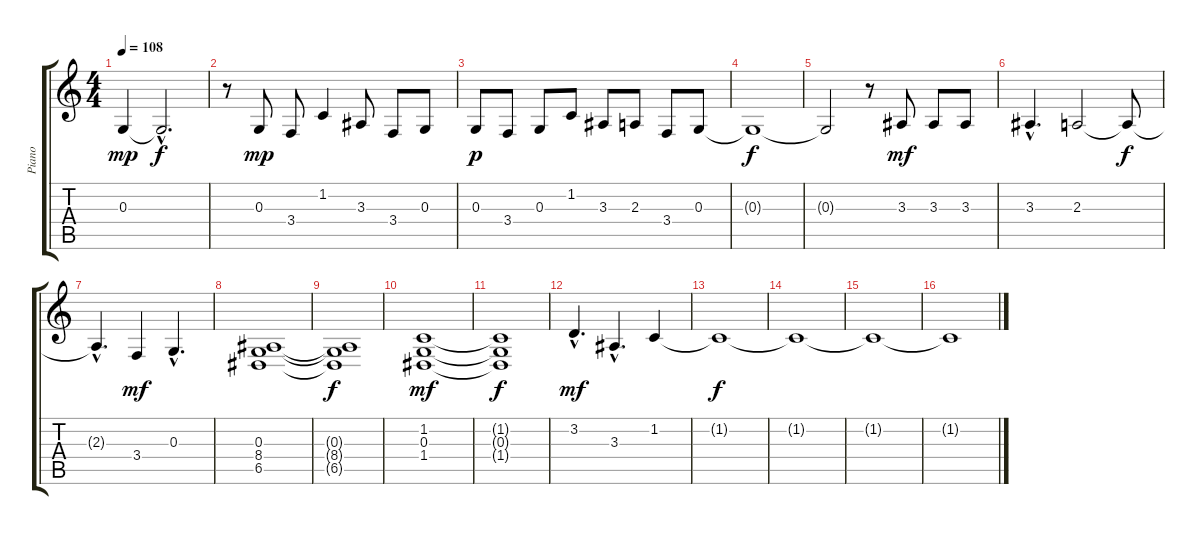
\track ("Piano" "Piano") {instrument electricpiano2}
\staff {score tabs}
\tuning (E4 B3 G3 D3 A2 E2) {hide}
\ts (4 4)
\tempo 108
\clef g2
\ks c
0.3.4{dy mp} 0.3{hac t}.2{d dy f} |
r.8 0.3.8{dy mp} 3.4.8 1.2.4 3.3.8 3.4.8 0.3.8 |
0.3.8{dy p} 3.4.8 0.3.8 1.2.8 3.3.8 2.3.8 3.4.8 0.3.8 |
0.3{t}.1{dy f} |
0.3{t}.2 r.8 3.3.8{dy mf} 3.3.8 3.3.8 |
3.3{hac}.4{d} 2.3.2 2.3{t}.8{dy f} |
2.3{hac t}.4{d} 3.4.4{dy mf} 0.3{hac}.4{d} |
(0.3 8.4 6.5).1 |
(0.3{t} 8.4{t} 6.5{t}).1{dy f} |
(1.2 0.3 1.4).1{dy mf} |
(1.2{t} 0.3{t} 1.4{t}).1{dy f} |
3.2{hac}.4{d dy mf} 3.3{hac}.4{d} 1.2.4 |
1.2{t}.1{dy f} |
1.2{t}.1 |
1.2{t}.1 |
1.2{t}.1
